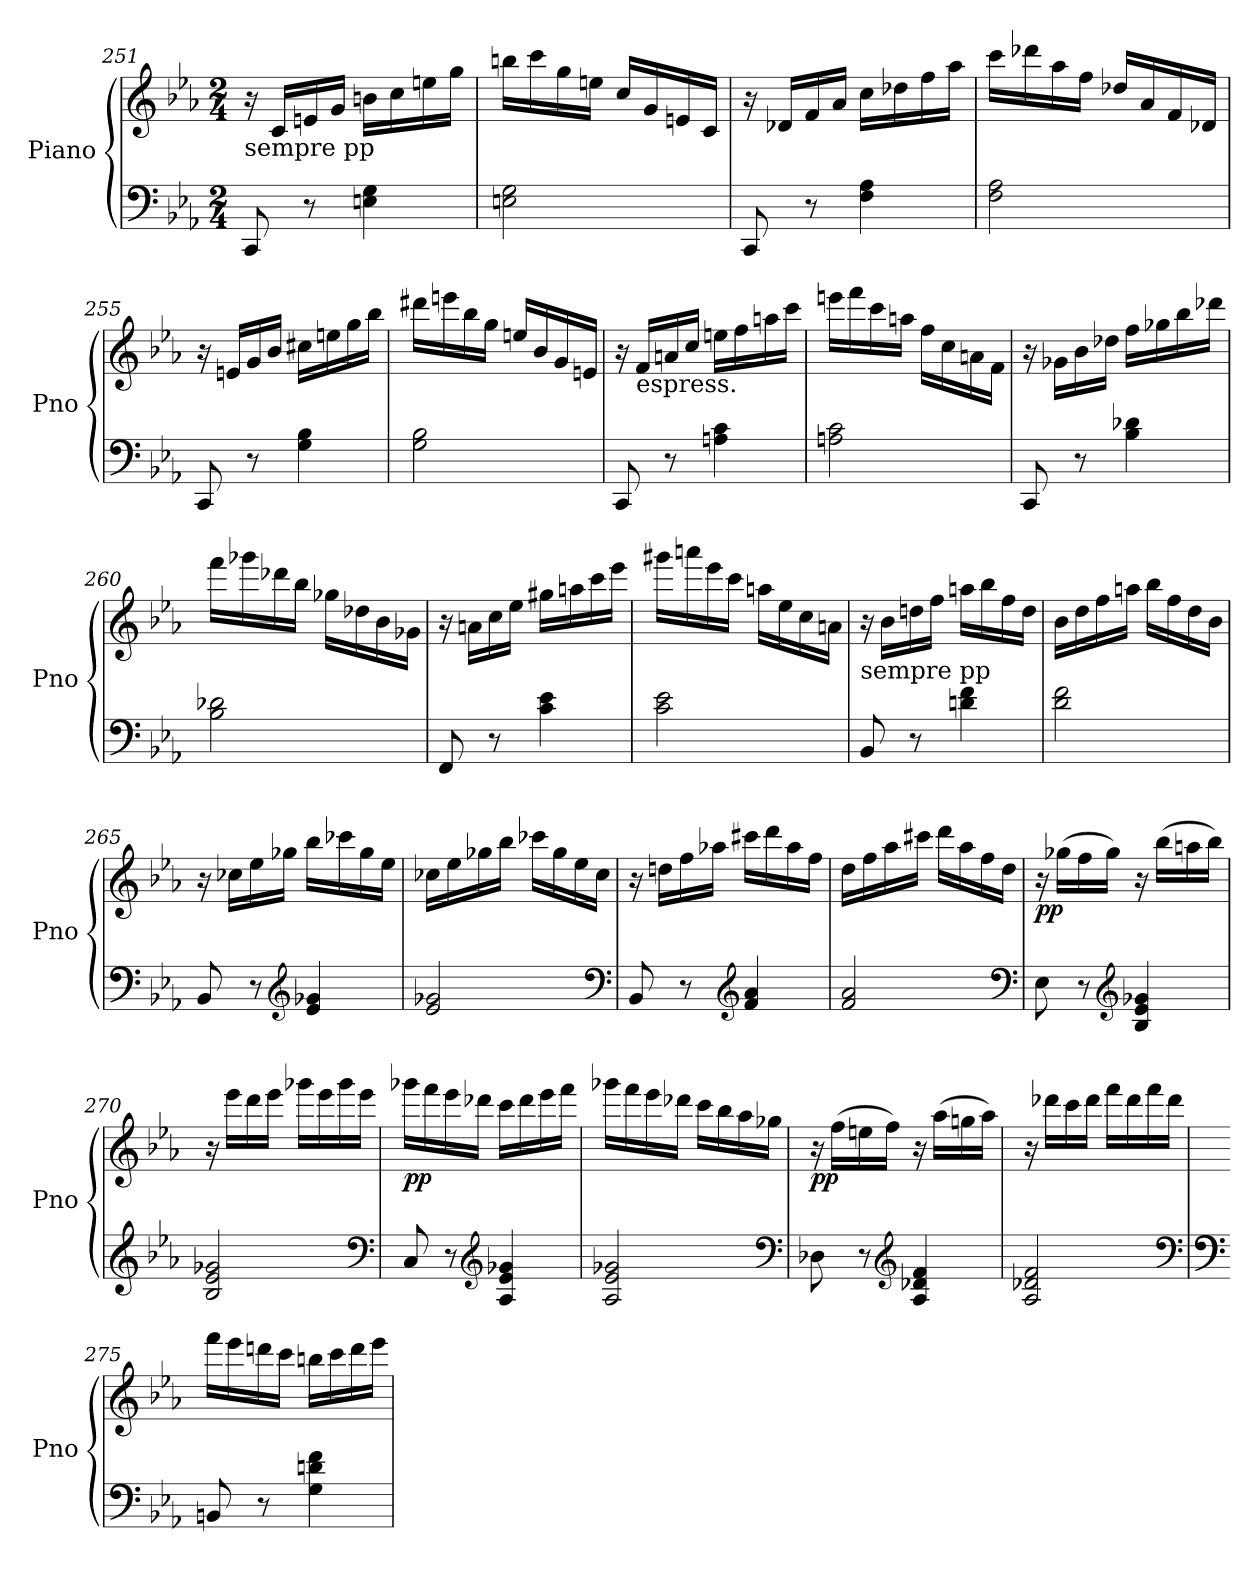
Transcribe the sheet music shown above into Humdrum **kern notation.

**kern	**kern	**dynam
*part1	*part1	*part1
*staff2	*staff1	*staff1/2
*I"Piano	*	*
*I'Pno	*	*
*clefF4	*clefG2	*
*k[b-e-a-]	*k[b-e-a-]	*
*E-:	*E-:	*
*M2/4	*M2/4	*
=251	=251	=251
!	!LO:TX:b:t=sempre pp	!
8CC/	16r	.
.	16c/LL	.
8r	16en/	.
.	16g/JJ	.
4En\ 4G\	16bn\LL	.
.	16cc\	.
.	16een\	.
.	16gg\JJ	.
=252	=252	=252
2En\ 2G\	16bbn\LL	.
.	16ccc\	.
.	16gg\	.
.	16een\JJ	.
.	16cc/LL	.
.	16g/	.
.	16en/	.
.	16c/JJ	.
=253	=253	=253
8CC/	16r	.
.	16d-X/LL	.
8r	16f/	.
.	16a-/JJ	.
4F\ 4A-\	16cc\LL	.
.	16dd-X\	.
.	16ff\	.
.	16aa-\JJ	.
!!LO:PB:g=z
=254	=254	=254
2F\ 2A-\	16ccc\LL	.
.	16ddd-X\	.
.	16aa-\	.
.	16ff\JJ	.
.	16dd-X/LL	.
.	16a-/	.
.	16f/	.
.	16d-X/JJ	.
=255	=255	=255
8CC/	16r	.
.	16en/LL	.
8r	16g/	.
.	16b-/JJ	.
4G\ 4B-\	16cc#X\LL	.
.	16een\	.
.	16gg\	.
.	16bb-\JJ	.
=256	=256	=256
2G\ 2B-\	16ddd#X\LL	.
.	16eeen\	.
.	16bb-\	.
.	16gg\JJ	.
.	16een/LL	.
.	16b-/	.
.	16g/	.
.	16en/JJ	.
=257	=257	=257
8CC/	16r	.
!	!LO:TX:b:t=espress.	!
.	16f/LL	.
8r	16an/	.
.	16cc/JJ	.
4An\ 4c\	16een\LL	.
.	16ff\	.
.	16aan\	.
.	16ccc\JJ	.
=258	=258	=258
2An\ 2c\	16eeen\LL	.
.	16fff\	.
.	16ccc\	.
.	16aan\JJ	.
.	16ff\LL	.
.	16cc\	.
.	16an\	.
.	16f\JJ	.
!!LO:PB:g=z
=259	=259	=259
8CC/	16r	.
.	16g-X\LL	.
8r	16b-\	.
.	16dd-X\JJ	.
4B-\ 4d-X\	16ff\LL	.
.	16gg-X\	.
.	16bb-\	.
.	16ddd-X\JJ	.
!!LO:PB:g=z
=260	=260	=260
2B-\ 2d-X\	16fff\LL	.
.	16ggg-X\	.
.	16ddd-X\	.
.	16bb-\JJ	.
.	16gg-X\LL	.
.	16dd-X\	.
.	16b-\	.
.	16g-X\JJ	.
=261	=261	=261
8FF/	16r	.
.	16an\LL	.
8r	16cc\	.
.	16ee-\JJ	.
4c\ 4e-\	16gg#X\LL	.
.	16aan\	.
.	16ccc\	.
.	16eee-\JJ	.
=262	=262	=262
2c\ 2e-\	16ggg#X\LL	.
.	16aaan\	.
.	16eee-\	.
.	16ccc\JJ	.
.	16aan\LL	.
.	16ee-\	.
.	16cc\	.
.	16an\JJ	.
=263	=263	=263
!LO:TX:a:t=sempre pp	!	!
8BB-/	16r	.
.	16b-\LL	.
8r	16ddn\	.
.	16ff\JJ	.
4dn\ 4f\	16aan\LL	.
.	16bb-\	.
.	16ff\	.
.	16dd\JJ	.
!!LO:PB:g=z
=264	=264	=264
2d\ 2f\	16b-\LL	.
.	16dd\	.
.	16ff\	.
.	16aan\JJ	.
.	16bb-\LL	.
.	16ff\	.
.	16dd\	.
.	16b-\JJ	.
!!LO:PB:g=z
=265	=265	=265
8BB-/	16r	.
.	16cc-X\LL	.
8r	16ee-\	.
.	16gg-X\JJ	.
*clefG2	*	*
4e-/ 4g-X/	16bb-\LL	.
.	16ccc-X\	.
.	16gg-\	.
.	16ee-\JJ	.
=266	=266	=266
2e-/ 2g-X/	16cc-X\LL	.
.	16ee-\	.
.	16gg-X\	.
.	16bb-\JJ	.
.	16ccc-X\LL	.
.	16gg-\	.
.	16ee-\	.
.	16cc-\JJ	.
*clefF4	*	*
=267	=267	=267
8BB-/	16r	.
.	16ddn\LL	.
8r	16ff\	.
.	16aa-X\JJ	.
*clefG2	*	*
4f/ 4a-/	16ccc#X\LL	.
.	16ddd\	.
.	16aa-\	.
.	16ff\JJ	.
=268	=268	=268
2f/ 2a-/	16dd\LL	.
.	16ff\	.
.	16aa-\	.
.	16ccc#X\JJ	.
.	16ddd\LL	.
.	16aa-\	.
.	16ff\	.
.	16dd\JJ	.
*clefF4	*	*
!!LO:PB:g=z
=269	=269	=269
!	!	!LO:DY:b
8E-\	16r	pp
.	(16gg-X\LL	.
8r	16ff\	.
.	16gg-\JJ)	.
*clefG2	*	*
4B-/ 4e-/ 4g-X/	16r	.
.	(16bb-\LL	.
.	16aan\	.
.	16bb-\JJ)	.
!!LO:PB:g=z
=270	=270	=270
2B-/ 2e-/ 2g-X/	16r	.
.	16eee-\LL	.
.	16ddd\	.
.	16eee-\JJ	.
.	16ggg-X\LL	.
.	16eee-\	.
.	16ggg-\	.
.	16eee-\JJ	.
*clefF4	*	*
=271	=271	=271
!	!	!LO:DY:b
8C/	16ggg-X\LL	pp
.	16fff\	.
8r	16eee-\	.
.	16ddd-X\JJ	.
*clefG2	*	*
4A-/ 4e-/ 4g-X/	16ccc\LL	.
.	16ddd-\	.
.	16eee-\	.
.	16fff\JJ	.
=272	=272	=272
2A-/ 2e-/ 2g-X/	16ggg-X\LL	.
.	16fff\	.
.	16eee-\	.
.	16ddd-X\JJ	.
.	16ccc\LL	.
.	16bb-\	.
.	16aa-\	.
.	16gg-X\JJ	.
*clefF4	*	*
=273	=273	=273
!	!	!LO:DY:b
8D-X\	16r	pp
.	(16ff\LL	.
8r	16een\	.
.	16ff\JJ)	.
*clefG2	*	*
4A-/ 4d-X/ 4f/	16r	.
.	(16aa-\LL	.
.	16ggn\	.
.	16aa-\JJ)	.
!!LO:PB:g=z
=274	=274	=274
2A-/ 2d-X/ 2f/	16r	.
.	16ddd-X\LL	.
.	16ccc\	.
.	16ddd-\JJ	.
.	16fff\LL	.
.	16ddd-\	.
.	16fff\	.
.	16ddd-\JJ	.
*clefF4	*	*
!!LO:PB:g=z
=275	=275	=275
*clefF4	*	*
8BBn/	16fff\LL	.
.	16eee-\	.
8r	16dddn\	.
.	16ccc\JJ	.
4G\ 4dn\ 4f\	16bbn\LL	.
.	16ccc\	.
.	16ddd\	.
.	16eee-\JJ	.
=	=	=
*-	*-	*-
